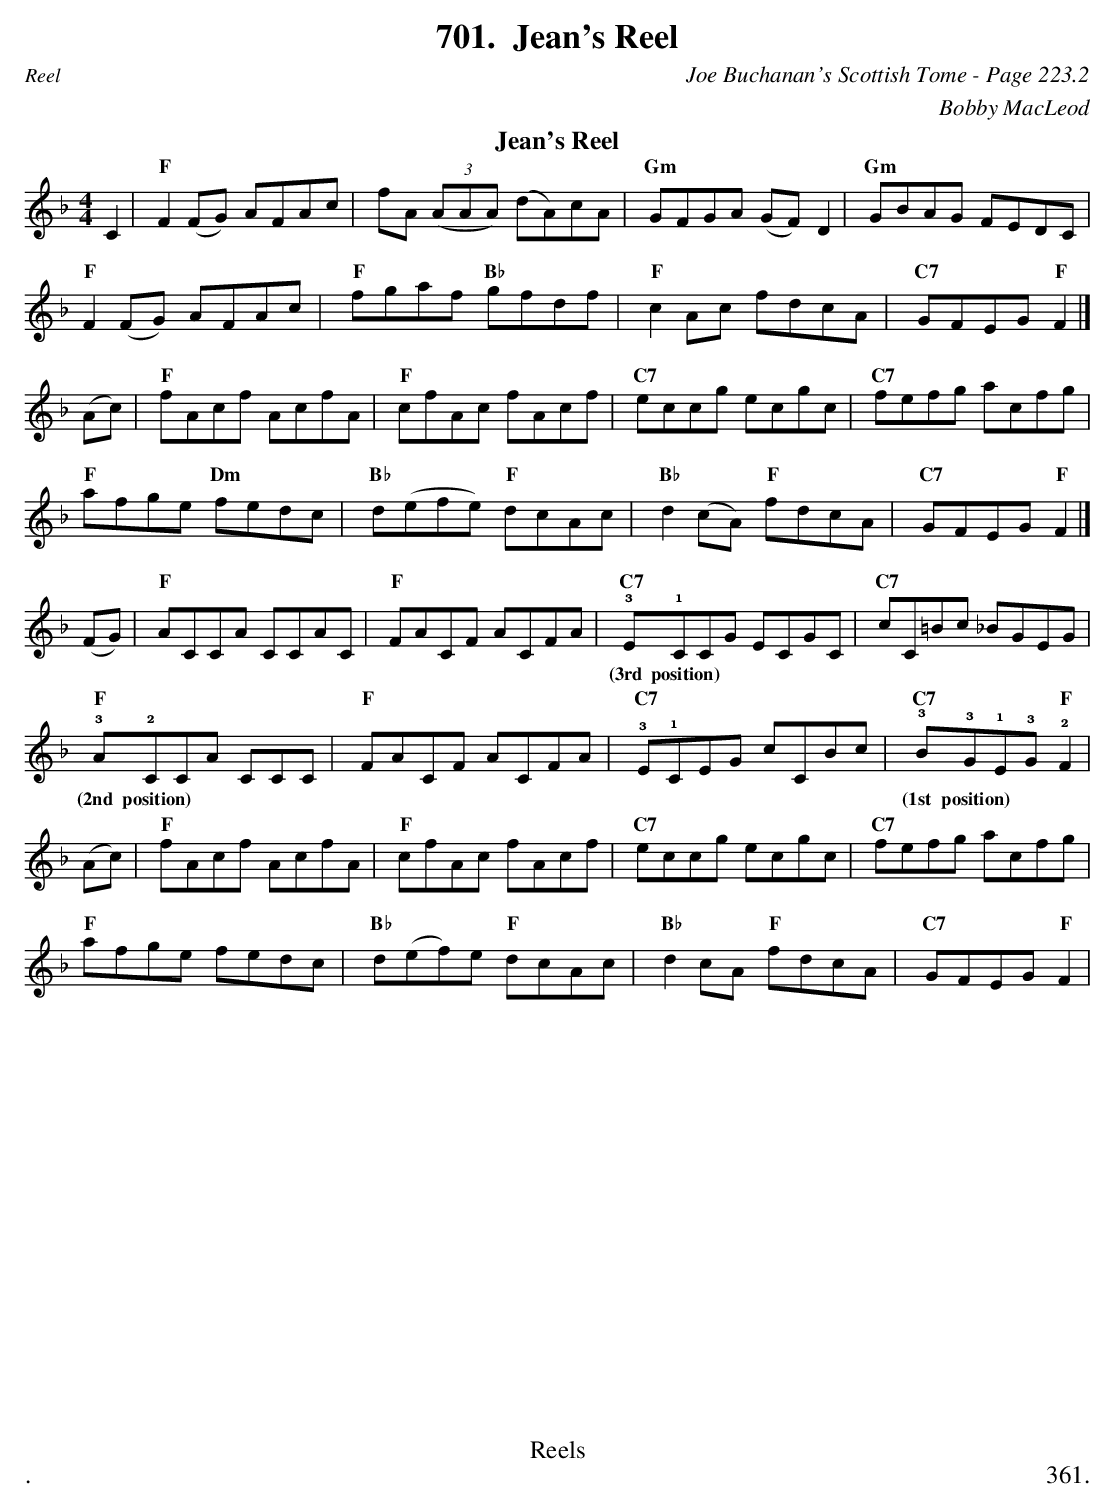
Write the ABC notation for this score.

X:1
T:Jean's Reel
C:Joe Buchanan's Scottish Tome - Page 223.2
C:Bobby MacLeod
L:1/8
M:4/4
K:F
T:Jean's Reel
C:Joe Buchanan's Scottish Tome - Page 223.2
C:Bobby MacLeod
L:1/8
M:4/4
K:F
C2 | "F"F2 (FG) AFAc | fA ((3AAA) (dA)cA | "Gm"GFGA (GF) D2 | "Gm"GBAG FEDC |
"F"F2 (FG) AFAc | "F"fgaf "Bb"gfdf | "F"c2 Ac fdcA | "C7"GFEG "F"F2 |]
(Ac) | "F"fAcf AcfA | "F"cfAc fAcf | "C7"eccg ecgc | "C7"fefg acfg |
"F"afge "Dm"fedc | "Bb"d(efe) "F"dcAc | "Bb"d2 (cA) "F"fdcA | "C7"GFEG "F"F2 |]
(FG) | "F"ACCA CCAC | "F"FACF ACFA | "C7" !3!E!1!CCG ECGC | "C7"cC=Bc _BGEG |
w:|||(3rd position)
"F"!3!A!2!CCA CCC | "F"FACF ACFA | "C7"!3!E!1!CEG cCBc | "C7"!3!B!3!G!1!E!3!G "F"!2!F2 |
w:(2nd position)|||(1st position)
(Ac) | "F"fAcf AcfA | "F"cfAc fAcf | "C7"eccg ecgc | "C7"fefg acfg |
"F"afge fedc | "Bb"d(ef)e "F"dcAc | "Bb"d2 cA "F"fdcA | "C7"GFEG "F"F2 |
